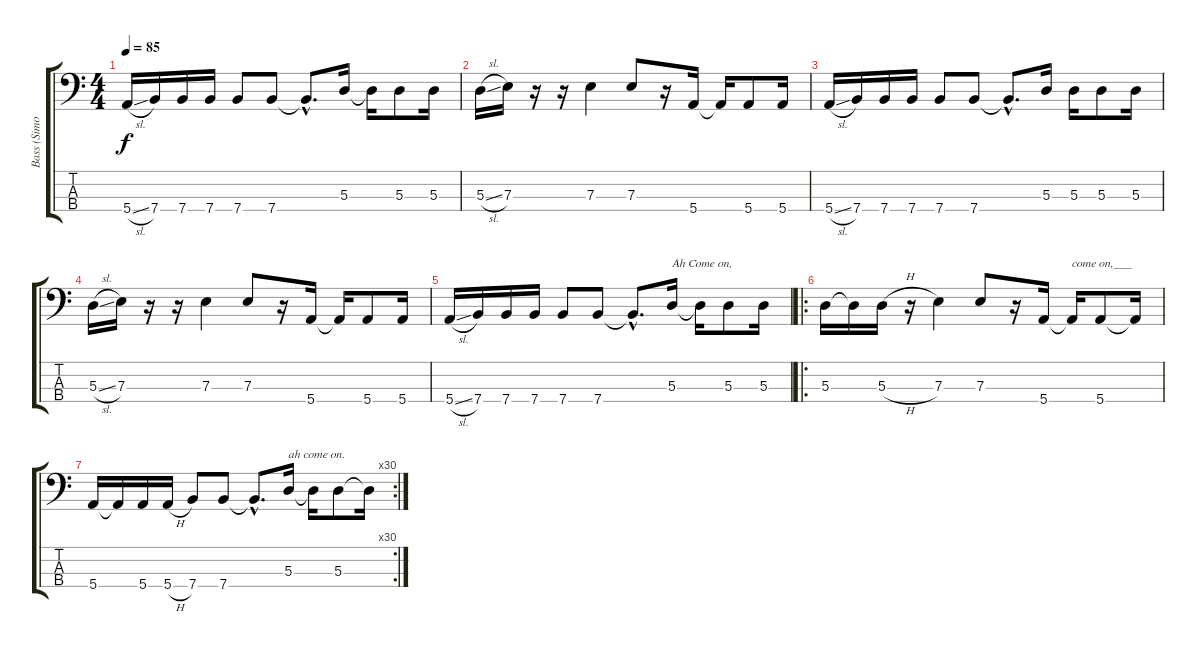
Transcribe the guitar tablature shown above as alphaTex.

\track ("Bass (Simon Jones)" "Bass (Simo") {instrument electricbasspick}
\staff {score tabs}
\tuning (G2 D2 A1 E1) {hide}
\ts (4 4)
\tempo 85
\clef f4
\ks c
5.4{sl}.16{dy f} 7.4.16 7.4.16 7.4.16 7.4.8 7.4.8 7.4{hac t}.8{d} 5.3.16 5.3{t}.16 5.3.8 5.3.16 |
5.3{sl}.16 7.3.16 r.16 r.16 7.3.4 7.3.8 r.16 5.4.16 5.4{t}.16 5.4.8 5.4.16 |
5.4{sl}.16 7.4.16 7.4.16 7.4.16 7.4.8 7.4.8 7.4{hac t}.8{d} 5.3.16 5.3.16 5.3.8 5.3.16 |
5.3{sl}.16 7.3.16 r.16 r.16 7.3.4 7.3.8 r.16 5.4.16 5.4{t}.16 5.4.8 5.4.16 |
5.4{sl}.16 7.4.16 7.4.16 7.4.16 7.4.8 7.4.8 7.4{hac t}.8{d} 5.3.16{txt "Ah Come on,"} 5.3{t}.16 5.3.8 5.3.16 |
\ro
5.3.16 5.3{t}.16 5.3{h}.16 r.16 7.3.4 7.3.8 r.16 5.4.16 5.4{t}.16{txt "come on,___"} 5.4.8 5.4{t}.16 |
\rc 30
5.4.16 5.4{t}.16 5.4.16 5.4{h}.16 7.4.8 7.4.8 7.4{hac t}.8{d} 5.3.16{txt "ah come on."} 5.3{t}.16 5.3.8 5.3{t}.16
